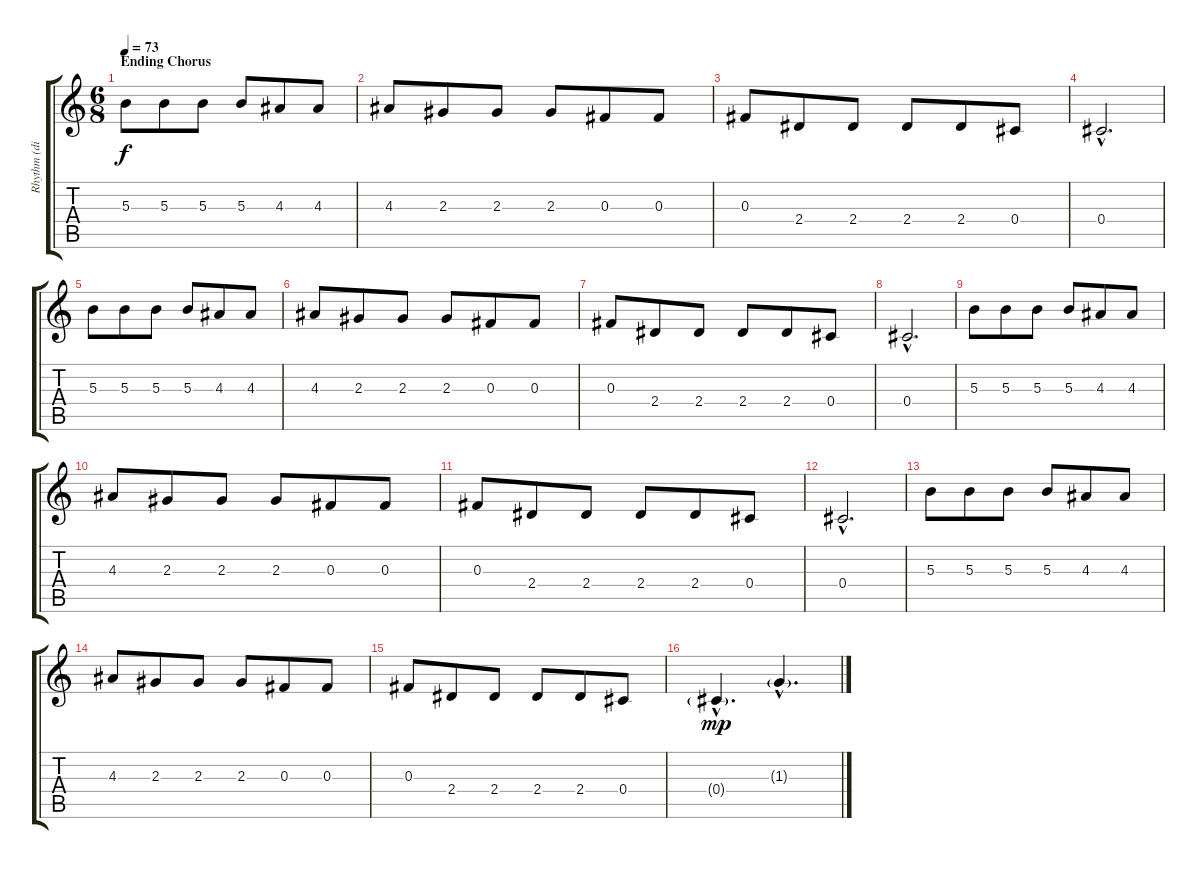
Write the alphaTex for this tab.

\track ("Rhythm (dist)" "Rhythm (di") {instrument overdrivenguitar}
\staff {score tabs}
\tuning (Eb4 Bb3 Gb3 Db3 Ab2 Eb2) {hide}
\ts (6 8)
\section ("" "Ending Chorus")
\tempo 73
\clef g2
\ks c
5.3.8{dy f} 5.3.8 5.3.8 5.3.8 4.3.8 4.3.8 |
4.3.8 2.3.8 2.3.8 2.3.8 0.3.8 0.3.8 |
0.3.8 2.4.8 2.4.8 2.4.8 2.4.8 0.4.8 |
0.4{hac}.2{d} |
5.3.8 5.3.8 5.3.8 5.3.8 4.3.8 4.3.8 |
4.3.8 2.3.8 2.3.8 2.3.8 0.3.8 0.3.8 |
0.3.8 2.4.8 2.4.8 2.4.8 2.4.8 0.4.8 |
0.4{hac}.2{d} |
5.3.8 5.3.8 5.3.8 5.3.8 4.3.8 4.3.8 |
4.3.8 2.3.8 2.3.8 2.3.8 0.3.8 0.3.8 |
0.3.8 2.4.8 2.4.8 2.4.8 2.4.8 0.4.8 |
0.4{hac}.2{d} |
5.3.8 5.3.8 5.3.8 5.3.8 4.3.8 4.3.8 |
4.3.8 2.3.8 2.3.8 2.3.8 0.3.8 0.3.8 |
0.3.8 2.4.8 2.4.8 2.4.8 2.4.8 0.4.8 |
0.4{g hac}.4{d dy mp} 1.3{g hac}.4{d}
